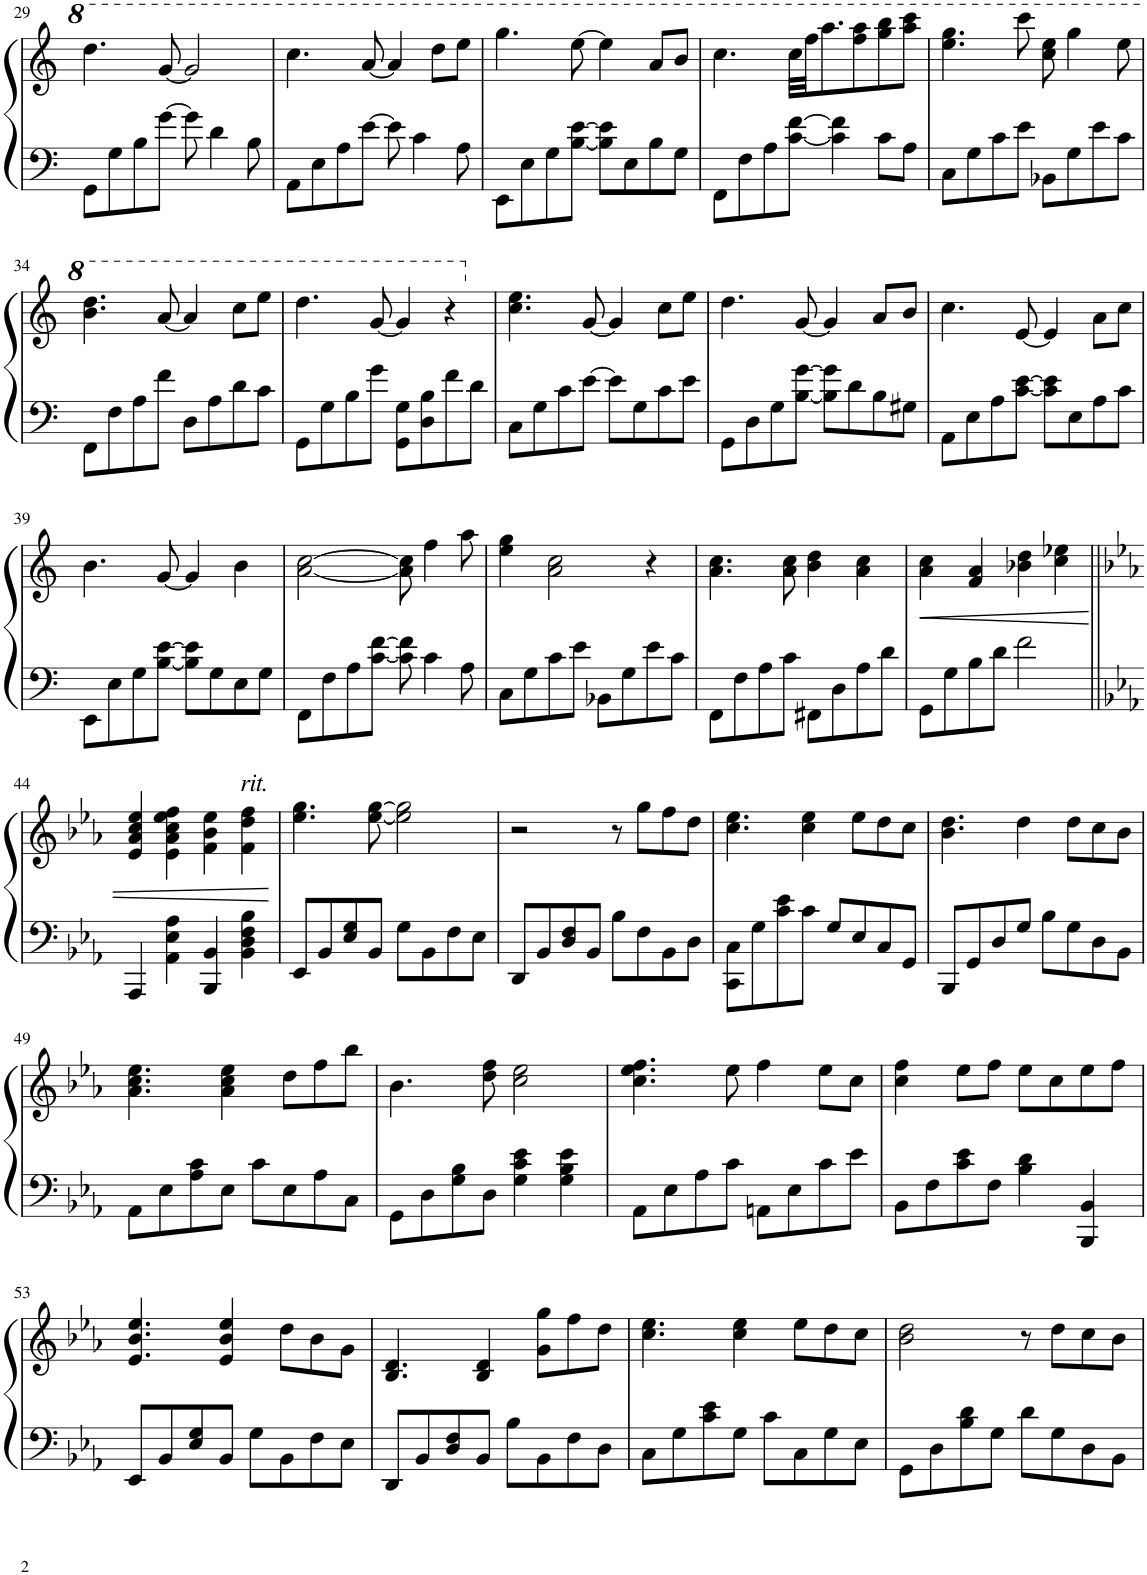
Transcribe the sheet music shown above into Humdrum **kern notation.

**kern	**kern	**dynam
*part1	*part1	*part1
*staff2	*staff1	*staff1/2
*I"Piano	*	*
!!LO:PB:g=z
*clefF4	*clefG2	*
*k[]	*k[]	*
*M4/4	*M4/4	*
=29	=29	=29
8GG\L	4.ddd\	.
8G\	.	.
8B\	.	.
[8g\J	[8gg/	.
8g\]	2gg/]	.
4d\	.	.
8B\	.	.
=30	=30	=30
8AA\L	4.ccc\	.
8E\	.	.
8A\	.	.
[8e\J	[8aa/	.
8e\]	4aa/]	.
4c\	.	.
.	8ddd\L	.
8A\	8eee\J	.
=31	=31	=31
8EE\L	4.ggg\	.
8E\	.	.
8G\	.	.
[8B\ [8e\J	[8eee\	.
8B\] 8e\]L	4eee\]	.
8E\	.	.
8B\	8aa/L	.
8G\J	8bb/J	.
=32	=32	=32
8FF\L	4.ccc\	.
8F\	.	.
8A\	.	.
[8c\ [8f\J	32ccc\LLL	.
.	32fff\JJ	.
.	8.aaa\	.
4c\] 4f\]	.	.
.	8fff\ 8aaa\	.
8c\L	8ggg\ 8bbb\	.
8A\J	8aaa\ 8cccc\J	.
=33	=33	=33
8C\L	4.eee\ 4.ggg\	.
8G\	.	.
8c\	.	.
8e\J	8cccc\	.
8BB-X\L	8ccc\ 8eee\	.
8G\	4ggg\	.
8e\	.	.
8c\J	8eee\	.
!!LO:LB:g=z
=34	=34	=34
8FF\L	4.bb\ 4.ddd\	.
8F\	.	.
8A\	.	.
8f\J	[8aa/	.
8D\L	4aa/]	.
8A\	.	.
8d\	8ccc\L	.
8c\J	8eee\J	.
=35	=35	=35
8GG\L	4.ddd\	.
8G\	.	.
8B\	.	.
8g\J	[8gg/	.
8GG\ 8G\L	4gg/]	.
8D\ 8B\	.	.
8f\	4r	.
8d\J	.	.
=36	=36	=36
8C\L	4.cc\ 4.ee\	.
8G\	.	.
8c\	.	.
[8e\J	[8g/	.
8e\L]	4g/]	.
8G\	.	.
8c\	8cc\L	.
8e\J	8ee\J	.
=37	=37	=37
8GG\L	4.dd\	.
8D\	.	.
8G\	.	.
[8B\ [8g\J	[8g/	.
8B\] 8g\]L	4g/]	.
8d\	.	.
8B\	8a/L	.
8G#X\J	8b/J	.
=38	=38	=38
8AA\L	4.cc\	.
8E\	.	.
8A\	.	.
[8c\ [8e\J	[8e/	.
8c\] 8e\]L	4e/]	.
8E\	.	.
8A\	8a\L	.
8c\J	8cc\J	.
!!LO:LB:g=z
=39	=39	=39
8EE\L	4.b\	.
8E\	.	.
8G\	.	.
[8B\ [8e\J	[8g/	.
8B\] 8e\]L	4g/]	.
8G\	.	.
8E\	4b\	.
8G\J	.	.
=40	=40	=40
8FF\L	[2a\ [2cc\	.
8F\	.	.
8A\	.	.
[8c\ [8f\J	.	.
8c\] 8f\]	8a\] 8cc\]	.
4c\	4ff\	.
8A\	8aa\	.
=41	=41	=41
8C\L	4ee\ 4gg\	.
8G\	.	.
8c\	2a\ 2cc\	.
8e\J	.	.
8BB-X\L	.	.
8G\	.	.
8e\	4r	.
8c\J	.	.
=42	=42	=42
8FF\L	4.a\ 4.cc\	.
8F\	.	.
8A\	.	.
8c\J	8a\ 8cc\	.
8FF#X\L	4b\ 4dd\	.
8D\	.	.
8A\	4a\ 4cc\	.
8d\J	.	.
=43	=43	=43
!	!	!LO:HP:b
8GG\L	4a\ 4cc\	<
8G\	.	.
8B\	4f/ 4a/	.
8d\J	.	.
2f\	4b-X\ 4dd\	.
.	4cc\ 4ee-X\	.
!!LO:LB:g=z
=44||	=44||	=44||
*k[b-e-a-]	*k[b-e-a-]	*
4AAA-/	4e-/ 4a-/ 4cc/ 4ee-/	.
4AA-\ 4E-\ 4A-\	4e-\ 4a-\ 4cc\ 4ee-\ 4ff\	.
4BBB-/ 4BB-/	4f\ 4b-\ 4ee-\	.
!	!LO:TX:a:i:t=rit.	!
4BB-\ 4D\ 4F\ 4B-\	4f\ 4dd\ 4ff\	.
.	.	[
=45	=45	=45
8EE-/L	4.ee-\ 4.gg\	.
8BB-/	.	.
8E-/ 8G/	.	.
8BB-/J	[8ee-\ [8gg\	.
8G\L	2ee-\] 2gg\]	.
8BB-\	.	.
8F\	.	.
8E-\J	.	.
=46	=46	=46
8DD/L	2r	.
8BB-/	.	.
8D/ 8F/	.	.
8BB-/J	.	.
8B-\L	8r	.
8F\	8gg\L	.
8BB-\	8ff\	.
8D\J	8dd\J	.
=47	=47	=47
8CC\ 8C\L	4.cc\ 4.ee-\	.
8G\	.	.
8c\ 8e-\	.	.
8c\J	4cc\ 4ee-\	.
8G/L	.	.
8E-/	8ee-\L	.
8C/	8dd\	.
8GG/J	8cc\J	.
=48	=48	=48
8BBB-/L	4.b-\ 4.dd\	.
8GG/	.	.
8D/	.	.
8G/J	4dd\	.
8B-\L	.	.
8G\	8dd\L	.
8D\	8cc\	.
8BB-\J	8b-\J	.
!!LO:LB:g=z
=49	=49	=49
8AA-\L	4.a-\ 4.cc\ 4.ee-\	.
8E-\	.	.
8A-\ 8c\	.	.
8E-\J	4a-\ 4cc\ 4ee-\	.
8c\L	.	.
8E-\	8dd\L	.
8A-\	8ff\	.
8C\J	8bb-\J	.
=50	=50	=50
8GG\L	4.b-\	.
8D\	.	.
8G\ 8B-\	.	.
8D\J	8dd\ 8ff\	.
4G\ 4c\ 4e-\	2cc\ 2ee-\	.
4G\ 4B-\ 4e-\	.	.
=51	=51	=51
8AA-\L	4.cc\ 4.ee-\ 4.ff\	.
8E-\	.	.
8A-\	.	.
8c\J	8ee-\	.
8AAn\L	4ff\	.
8E-\	.	.
8c\	8ee-\L	.
8e-\J	8cc\J	.
=52	=52	=52
8BB-\L	4cc\ 4ff\	.
8F\	.	.
8c\ 8e-\	8ee-\L	.
8F\J	8ff\J	.
4B-\ 4d\	8ee-\L	.
.	8cc\	.
4BBB-/ 4BB-/	8ee-\	.
.	8ff\J	.
!!LO:LB:g=z
=53	=53	=53
8EE-/L	4.e-/ 4.b-/ 4.ee-/	.
8BB-/	.	.
8E-/ 8G/	.	.
8BB-/J	4e-/ 4b-/ 4ee-/	.
8G\L	.	.
8BB-\	8dd\L	.
8F\	8b-\	.
8E-\J	8g\J	.
=54	=54	=54
8DD/L	4.B-/ 4.d/	.
8BB-/	.	.
8D/ 8F/	.	.
8BB-/J	4B-/ 4d/	.
8B-\L	.	.
8BB-\	8g\ 8gg\L	.
8F\	8ff\	.
8D\J	8dd\J	.
=55	=55	=55
8C\L	4.cc\ 4.ee-\	.
8G\	.	.
8c\ 8e-\	.	.
8G\J	4cc\ 4ee-\	.
8c\L	.	.
8C\	8ee-\L	.
8G\	8dd\	.
8E-\J	8cc\J	.
=56	=56	=56
8GG\L	2b-\ 2dd\	.
8D\	.	.
8B-\ 8d\	.	.
8G\J	.	.
8d\L	8r	.
8G\	8dd\L	.
8D\	8cc\	.
8BB-\J	8b-\J	.
=	=	=
*-	*-	*-
